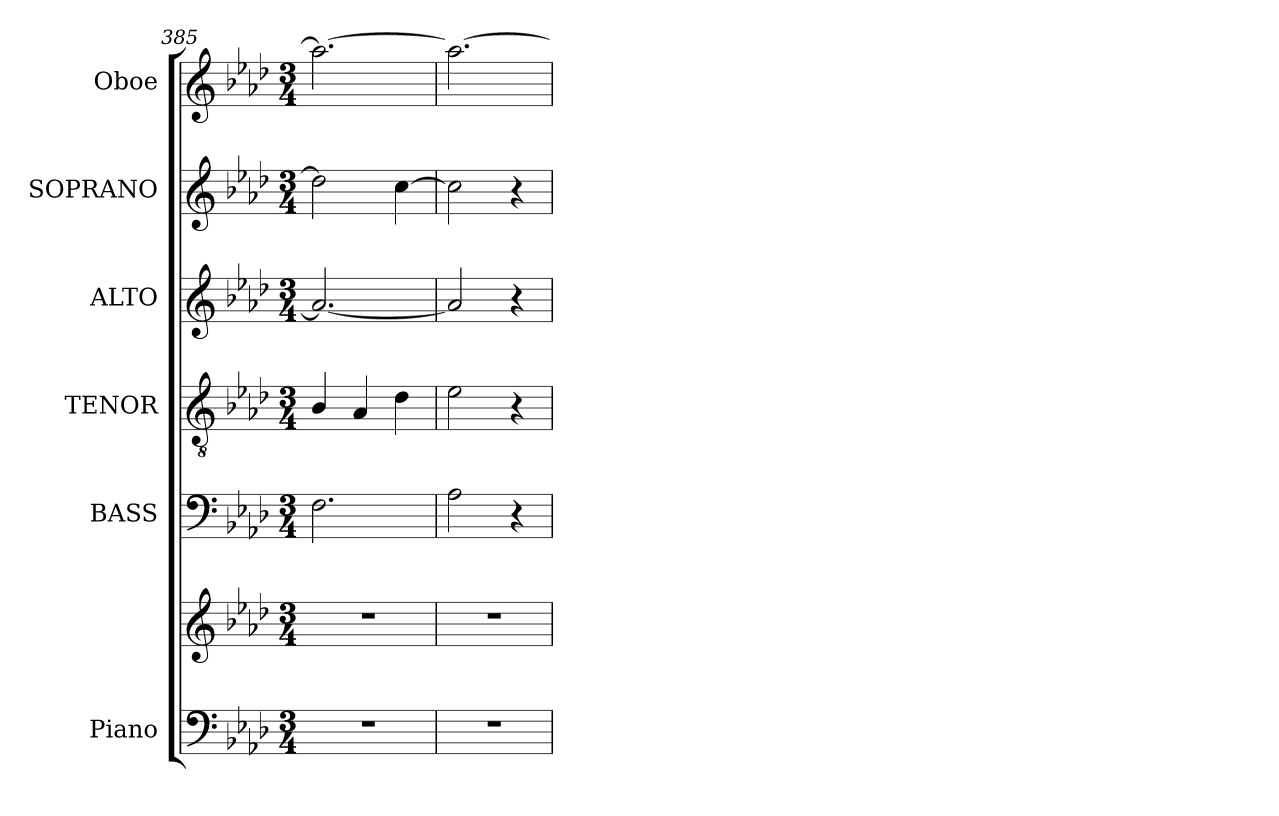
**kern	**kern	**kern	**kern	**kern	**kern	**kern
*part6	*part6	*part5	*part4	*part3	*part2	*part1
*staff7	*staff6	*staff5	*staff4	*staff3	*staff2	*staff1
*I"Piano	*	*I"BASS	*I"TENOR	*I"ALTO	*I"SOPRANO	*I"Oboe
*I'Pno.	*	*I'B.	*I'T.	*I'A.	*I'S.	*I'Ob.
*clefF4	*clefG2	*clefF4	*clefGv2	*clefG2	*clefG2	*clefG2
*	*	*	*ITrd7c12	*	*	*
*k[b-e-a-d-]	*k[b-e-a-d-]	*k[b-e-a-d-]	*k[b-e-a-d-]	*k[b-e-a-d-]	*k[b-e-a-d-]	*k[b-e-a-d-]
*A-:	*A-:	*A-:	*A-:	*A-:	*A-:	*A-:
*M3/4	*M3/4	*M3/4	*M3/4	*M3/4	*M3/4	*M3/4
=385	=385	=385	=385	=385	=385	=385
!LO:N:vis=1	!LO:N:vis=1	!	!	!	!	!
2.r	2.r	2.Fi\	4BB-i/	2.a-i/_	2dd-i\]	2.aa-i\_
.	.	.	4AA-i/	.	.	.
.	.	.	4D-i\	.	[4cci\	.
!!LO:PB:g=z
=386	=386	=386	=386	=386	=386	=386
!LO:N:vis=1	!LO:N:vis=1	!	!	!	!	!
2.r	2.r	2A-i\	2E-i\	2a-i/]	2cci\]	2.aa-i\_
.	.	4r	4r	4r	4r	.
=	=	=	=	=	=	=
*-	*-	*-	*-	*-	*-	*-
